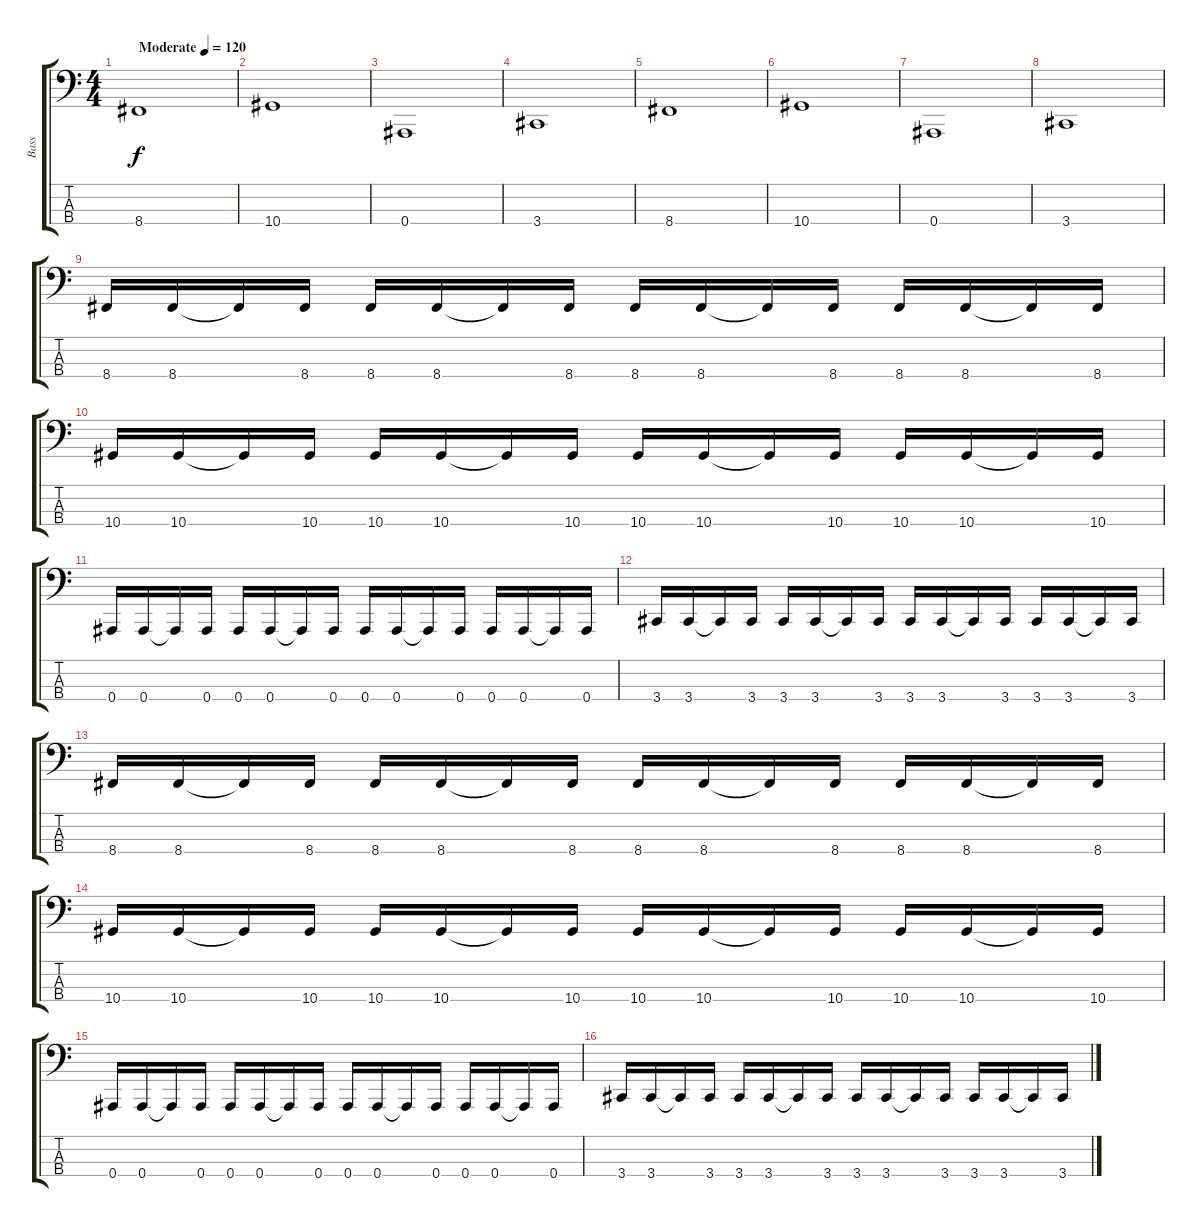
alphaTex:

\track ("Bass" "Bass") {instrument electricbasspick}
\staff {score tabs}
\tuning (Eb2 Bb1 F1 Bb0) {hide}
\ts (4 4)
\tempo (120 "Moderate")
\clef f4
\ks c
8.4.1{dy f instrument electricbasspick} |
10.4.1 |
0.4.1 |
3.4.1 |
8.4.1 |
10.4.1 |
0.4.1 |
3.4.1 |
8.4.16 8.4.16 8.4{t}.16 8.4.16 8.4.16 8.4.16 8.4{t}.16 8.4.16 8.4.16 8.4.16 8.4{t}.16 8.4.16 8.4.16 8.4.16 8.4{t}.16 8.4.16 |
10.4.16 10.4.16 10.4{t}.16 10.4.16 10.4.16 10.4.16 10.4{t}.16 10.4.16 10.4.16 10.4.16 10.4{t}.16 10.4.16 10.4.16 10.4.16 10.4{t}.16 10.4.16 |
0.4.16 0.4.16 0.4{t}.16 0.4.16 0.4.16 0.4.16 0.4{t}.16 0.4.16 0.4.16 0.4.16 0.4{t}.16 0.4.16 0.4.16 0.4.16 0.4{t}.16 0.4.16 |
3.4.16 3.4.16 3.4{t}.16 3.4.16 3.4.16 3.4.16 3.4{t}.16 3.4.16 3.4.16 3.4.16 3.4{t}.16 3.4.16 3.4.16 3.4.16 3.4{t}.16 3.4.16 |
8.4.16 8.4.16 8.4{t}.16 8.4.16 8.4.16 8.4.16 8.4{t}.16 8.4.16 8.4.16 8.4.16 8.4{t}.16 8.4.16 8.4.16 8.4.16 8.4{t}.16 8.4.16 |
10.4.16 10.4.16 10.4{t}.16 10.4.16 10.4.16 10.4.16 10.4{t}.16 10.4.16 10.4.16 10.4.16 10.4{t}.16 10.4.16 10.4.16 10.4.16 10.4{t}.16 10.4.16 |
0.4.16 0.4.16 0.4{t}.16 0.4.16 0.4.16 0.4.16 0.4{t}.16 0.4.16 0.4.16 0.4.16 0.4{t}.16 0.4.16 0.4.16 0.4.16 0.4{t}.16 0.4.16 |
3.4.16 3.4.16 3.4{t}.16 3.4.16 3.4.16 3.4.16 3.4{t}.16 3.4.16 3.4.16 3.4.16 3.4{t}.16 3.4.16 3.4.16 3.4.16 3.4{t}.16 3.4.16
